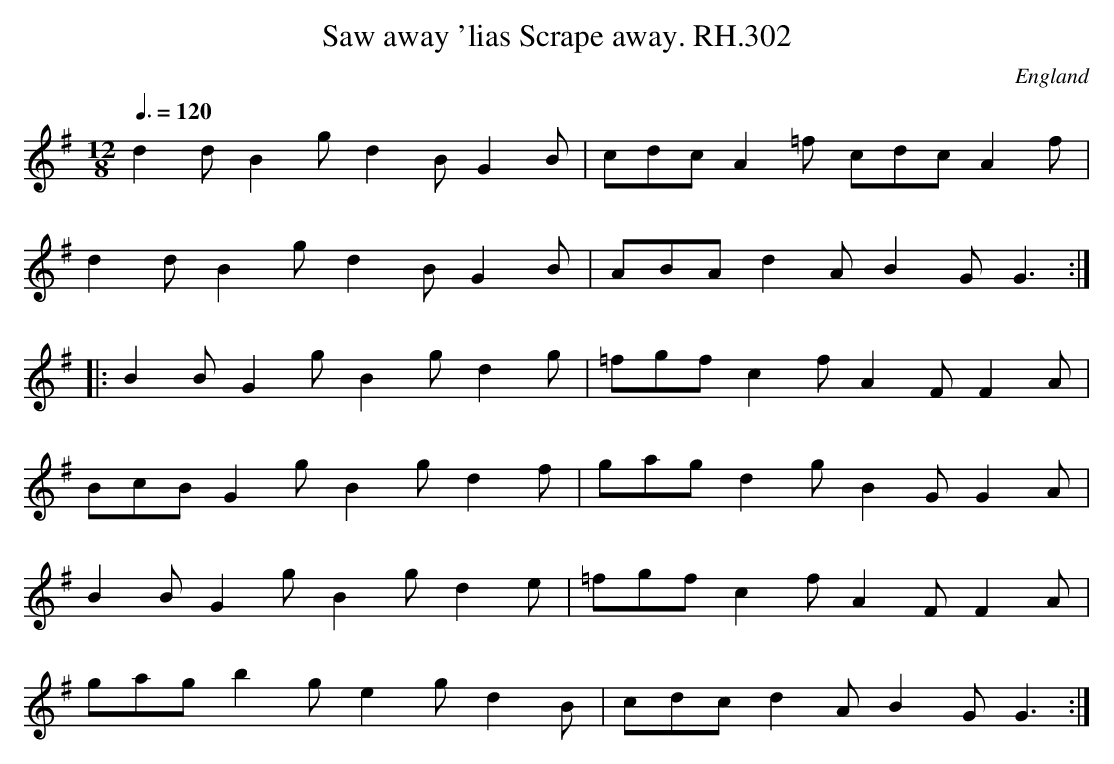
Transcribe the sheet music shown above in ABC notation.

X:1
T:Saw away 'lias Scrape away. RH.302
L:1/8
M:12/8
O:England
Q:3/8=120
K:G
d2d B2g d2B G2B|cdc A2=f cdc A2f|!
d2d B2g d2B G2B|ABA d2A B2G G3:|!
|:B2B G2g B2g d2g|=fgf c2f A2F F2A|!
BcB G2g B2g d2f|gag d2g B2G G2A|!
B2B G2g B2g d2e|=fgf c2f A2F F2A|!
gag b2g e2g d2B|cdc d2A B2G G3:|
